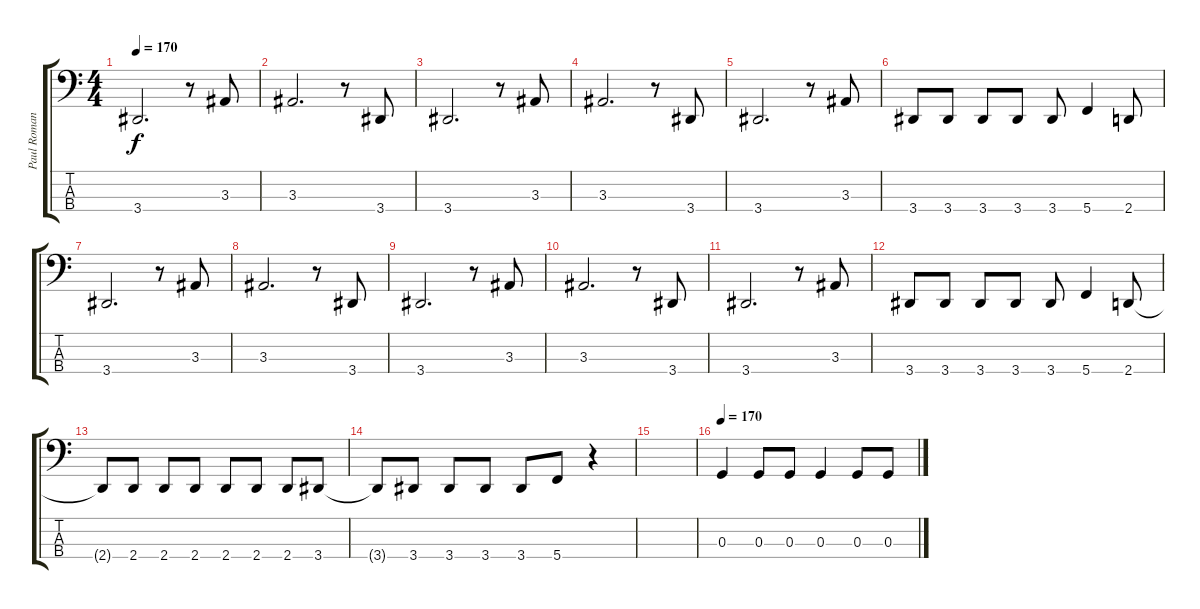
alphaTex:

\track ("Paul Romanko" "Paul Roman") {instrument electricbasspick}
\staff {score tabs}
\tuning (F2 C2 G1 C1) {hide}
\ts (4 4)
\tempo 170
\clef f4
\ks c
3.4.2{d dy f} r.8 3.3.8 |
3.3.2{d} r.8 3.4.8 |
3.4.2{d} r.8 3.3.8 |
3.3.2{d} r.8 3.4.8 |
3.4.2{d} r.8 3.3.8 |
3.4.8 3.4.8 3.4.8 3.4.8 3.4.8 5.4.4 2.4.8 |
3.4.2{d} r.8 3.3.8 |
3.3.2{d} r.8 3.4.8 |
3.4.2{d} r.8 3.3.8 |
3.3.2{d} r.8 3.4.8 |
3.4.2{d} r.8 3.3.8 |
3.4.8 3.4.8 3.4.8 3.4.8 3.4.8 5.4.4 2.4.8 |
2.4{t}.8 2.4.8 2.4.8 2.4.8 2.4.8 2.4.8 2.4.8 3.4.8 |
3.4{t}.8 3.4.8 3.4.8 3.4.8 3.4.8 5.4.8 r.4 |
|
\tempo 170
0.3.4 0.3.8 0.3.8 0.3.4 0.3.8 0.3.8
